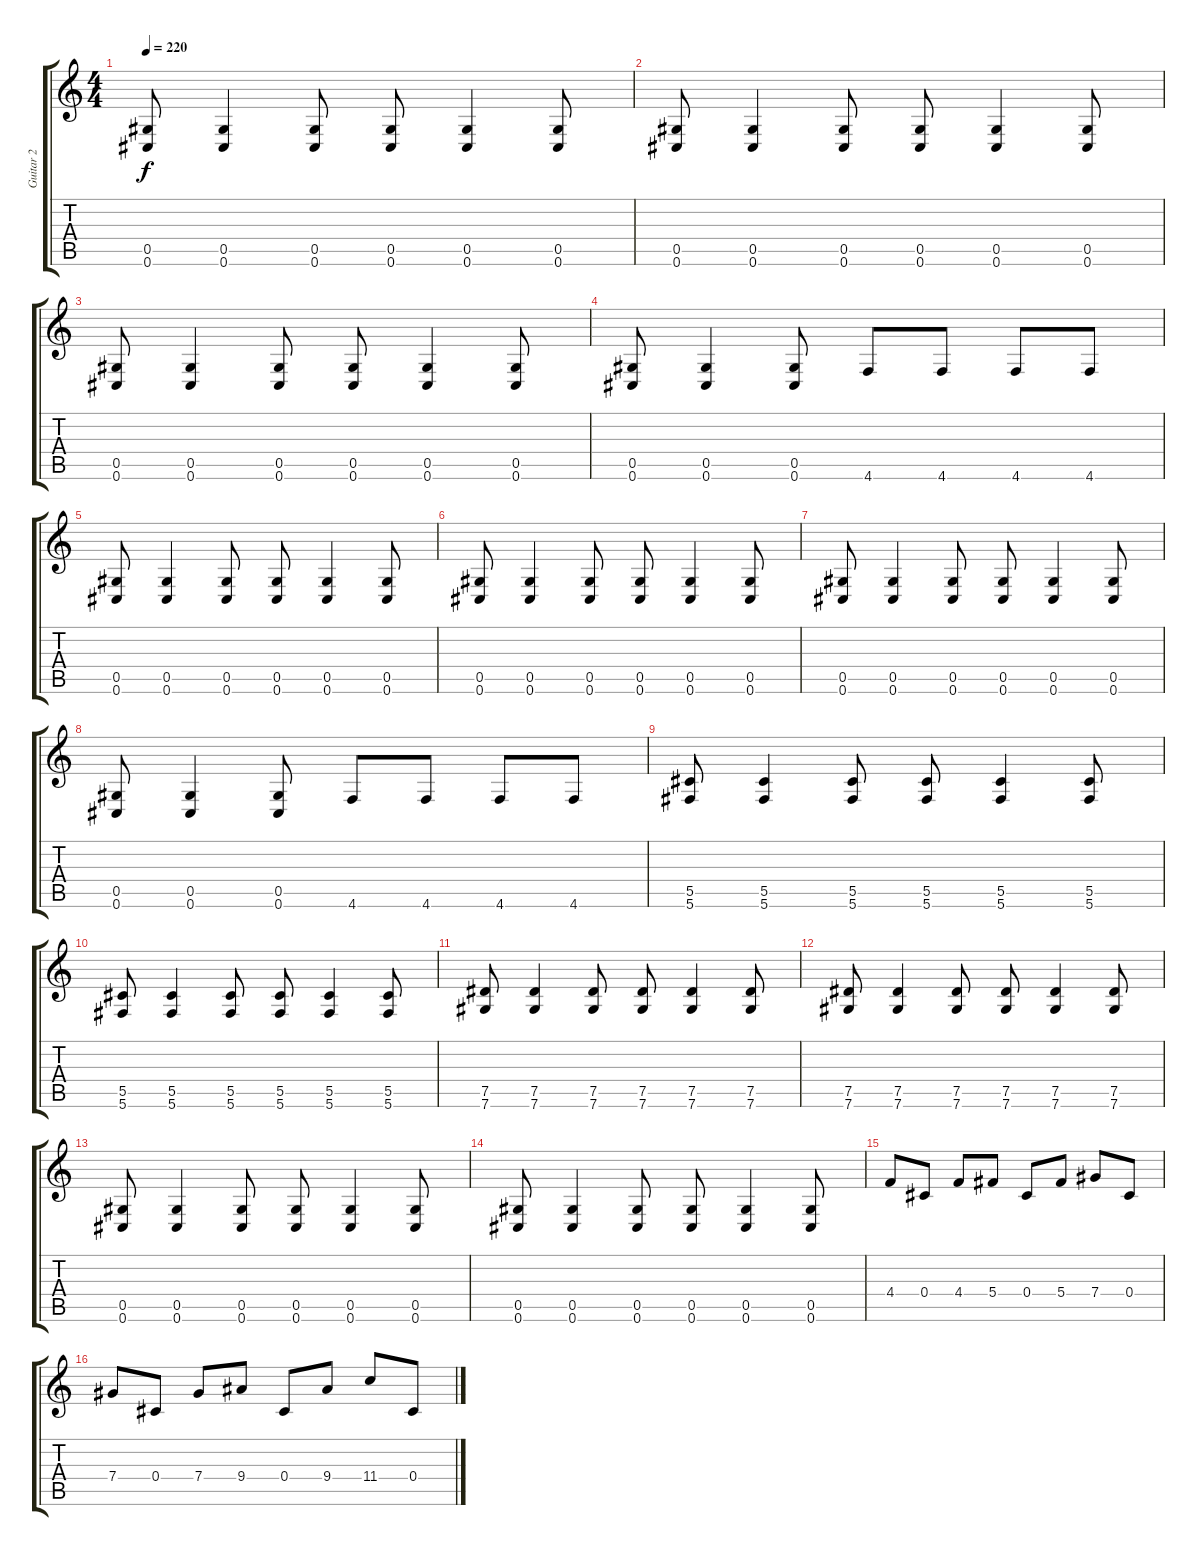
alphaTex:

\track ("Guitar 2" "Guitar 2") {instrument distortionguitar}
\staff {score tabs}
\tuning (Eb4 Bb3 Gb3 Db3 Ab2 Db2) {hide}
\ts (4 4)
\tempo 220
\clef g2
\ks c
(0.5 0.6).8{dy f} (0.5 0.6).4 (0.5 0.6).8 (0.5 0.6).8 (0.5 0.6).4 (0.5 0.6).8 |
(0.5 0.6).8 (0.5 0.6).4 (0.5 0.6).8 (0.5 0.6).8 (0.5 0.6).4 (0.5 0.6).8 |
(0.5 0.6).8 (0.5 0.6).4 (0.5 0.6).8 (0.5 0.6).8 (0.5 0.6).4 (0.5 0.6).8 |
(0.5 0.6).8 (0.5 0.6).4 (0.5 0.6).8 4.6.8 4.6.8 4.6.8 4.6.8 |
(0.5 0.6).8 (0.5 0.6).4 (0.5 0.6).8 (0.5 0.6).8 (0.5 0.6).4 (0.5 0.6).8 |
(0.5 0.6).8 (0.5 0.6).4 (0.5 0.6).8 (0.5 0.6).8 (0.5 0.6).4 (0.5 0.6).8 |
(0.5 0.6).8 (0.5 0.6).4 (0.5 0.6).8 (0.5 0.6).8 (0.5 0.6).4 (0.5 0.6).8 |
(0.5 0.6).8 (0.5 0.6).4 (0.5 0.6).8 4.6.8 4.6.8 4.6.8 4.6.8 |
(5.5 5.6).8 (5.5 5.6).4 (5.5 5.6).8 (5.5 5.6).8 (5.5 5.6).4 (5.5 5.6).8 |
(5.5 5.6).8 (5.5 5.6).4 (5.5 5.6).8 (5.5 5.6).8 (5.5 5.6).4 (5.5 5.6).8 |
(7.5 7.6).8 (7.5 7.6).4 (7.5 7.6).8 (7.5 7.6).8 (7.5 7.6).4 (7.5 7.6).8 |
(7.5 7.6).8 (7.5 7.6).4 (7.5 7.6).8 (7.5 7.6).8 (7.5 7.6).4 (7.5 7.6).8 |
(0.5 0.6).8 (0.5 0.6).4 (0.5 0.6).8 (0.5 0.6).8 (0.5 0.6).4 (0.5 0.6).8 |
(0.5 0.6).8 (0.5 0.6).4 (0.5 0.6).8 (0.5 0.6).8 (0.5 0.6).4 (0.5 0.6).8 |
4.4.8 0.4.8 4.4.8 5.4.8 0.4.8 5.4.8 7.4.8 0.4.8 |
7.4.8 0.4.8 7.4.8 9.4.8 0.4.8 9.4.8 11.4.8 0.4.8
